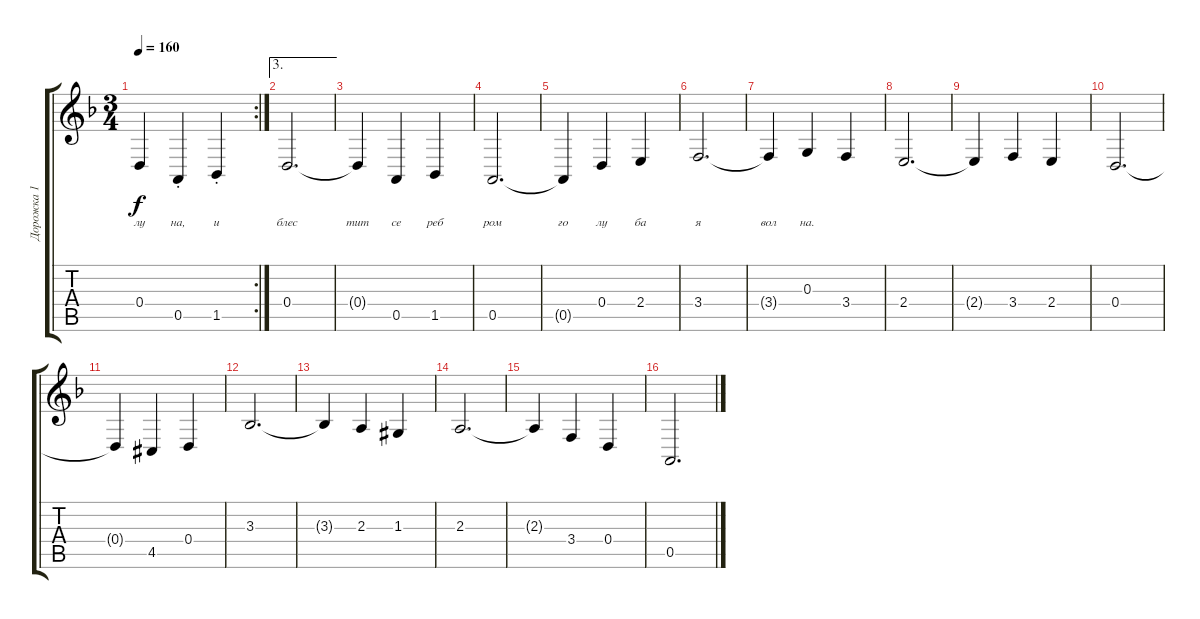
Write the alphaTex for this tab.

\track ("Дорожка 1" "Дорожка 1") {instrument viola}
\staff {score tabs}
\tuning (E4 B3 G3 D3 A2 E2) {hide}
\rc 2
\ts (3 4)
\tempo 160
\clef g2
\ks f
0.4{t}.4{lyrics (0 "лу") lyrics (1 "") lyrics (2 "") lyrics (3 "") lyrics (4 "") dy f} 0.5{st}.4{lyrics (0 "на,") lyrics (1 "") lyrics (2 "") lyrics (3 "") lyrics (4 "")} 1.5{st}.4{lyrics (0 "и") lyrics (1 "") lyrics (2 "") lyrics (3 "") lyrics (4 "")} |
\ae 3
0.4.2{d lyrics (0 "блес") lyrics (1 "") lyrics (2 "") lyrics (3 "") lyrics (4 "")} |
0.4{t}.4{lyrics (0 "тит") lyrics (1 "") lyrics (2 "") lyrics (3 "") lyrics (4 "")} 0.5.4{lyrics (0 "се") lyrics (1 "") lyrics (2 "") lyrics (3 "") lyrics (4 "")} 1.5.4{lyrics (0 "реб") lyrics (1 "") lyrics (2 "") lyrics (3 "") lyrics (4 "")} |
0.5.2{d lyrics (0 "ром") lyrics (1 "") lyrics (2 "") lyrics (3 "") lyrics (4 "")} |
0.5{t}.4{lyrics (0 "го") lyrics (1 "") lyrics (2 "") lyrics (3 "") lyrics (4 "")} 0.4.4{lyrics (0 "лу") lyrics (1 "") lyrics (2 "") lyrics (3 "") lyrics (4 "")} 2.4.4{lyrics (0 "ба") lyrics (1 "") lyrics (2 "") lyrics (3 "") lyrics (4 "")} |
3.4.2{d lyrics (0 "я") lyrics (1 "") lyrics (2 "") lyrics (3 "") lyrics (4 "")} |
3.4{t}.4{lyrics (0 "вол") lyrics (1 "") lyrics (2 "") lyrics (3 "") lyrics (4 "")} 0.3.4{lyrics (0 "на.") lyrics (1 "") lyrics (2 "") lyrics (3 "") lyrics (4 "")} 3.4.4{lyrics (0 "") lyrics (1 "") lyrics (2 "") lyrics (3 "") lyrics (4 "")} |
2.4.2{d lyrics (0 "") lyrics (1 "") lyrics (2 "") lyrics (3 "") lyrics (4 "")} |
2.4{t}.4{lyrics (0 "") lyrics (1 "") lyrics (2 "") lyrics (3 "") lyrics (4 "")} 3.4.4{lyrics (0 "") lyrics (1 "") lyrics (2 "") lyrics (3 "") lyrics (4 "")} 2.4.4{lyrics (0 "") lyrics (1 "") lyrics (2 "") lyrics (3 "") lyrics (4 "")} |
0.4.2{d lyrics (0 "") lyrics (1 "") lyrics (2 "") lyrics (3 "") lyrics (4 "")} |
0.4{t}.4{lyrics (0 "") lyrics (1 "") lyrics (2 "") lyrics (3 "") lyrics (4 "")} 4.5{acc #}.4{lyrics (0 "") lyrics (1 "") lyrics (2 "") lyrics (3 "") lyrics (4 "")} 0.4.4{lyrics (0 "") lyrics (1 "") lyrics (2 "") lyrics (3 "") lyrics (4 "")} |
3.3.2{d lyrics (0 "") lyrics (1 "") lyrics (2 "") lyrics (3 "") lyrics (4 "")} |
3.3{t}.4{lyrics (0 "") lyrics (1 "") lyrics (2 "") lyrics (3 "") lyrics (4 "")} 2.3.4{lyrics (0 "") lyrics (1 "") lyrics (2 "") lyrics (3 "") lyrics (4 "")} 1.3{acc #}.4{lyrics (0 "") lyrics (1 "") lyrics (2 "") lyrics (3 "") lyrics (4 "")} |
2.3.2{d lyrics (0 "") lyrics (1 "") lyrics (2 "") lyrics (3 "") lyrics (4 "")} |
2.3{t}.4{lyrics (0 "") lyrics (1 "") lyrics (2 "") lyrics (3 "") lyrics (4 "")} 3.4.4{lyrics (0 "") lyrics (1 "") lyrics (2 "") lyrics (3 "") lyrics (4 "")} 0.4.4{lyrics (0 "") lyrics (1 "") lyrics (2 "") lyrics (3 "") lyrics (4 "")} |
0.5.2{d lyrics (0 "") lyrics (1 "") lyrics (2 "") lyrics (3 "") lyrics (4 "")}
